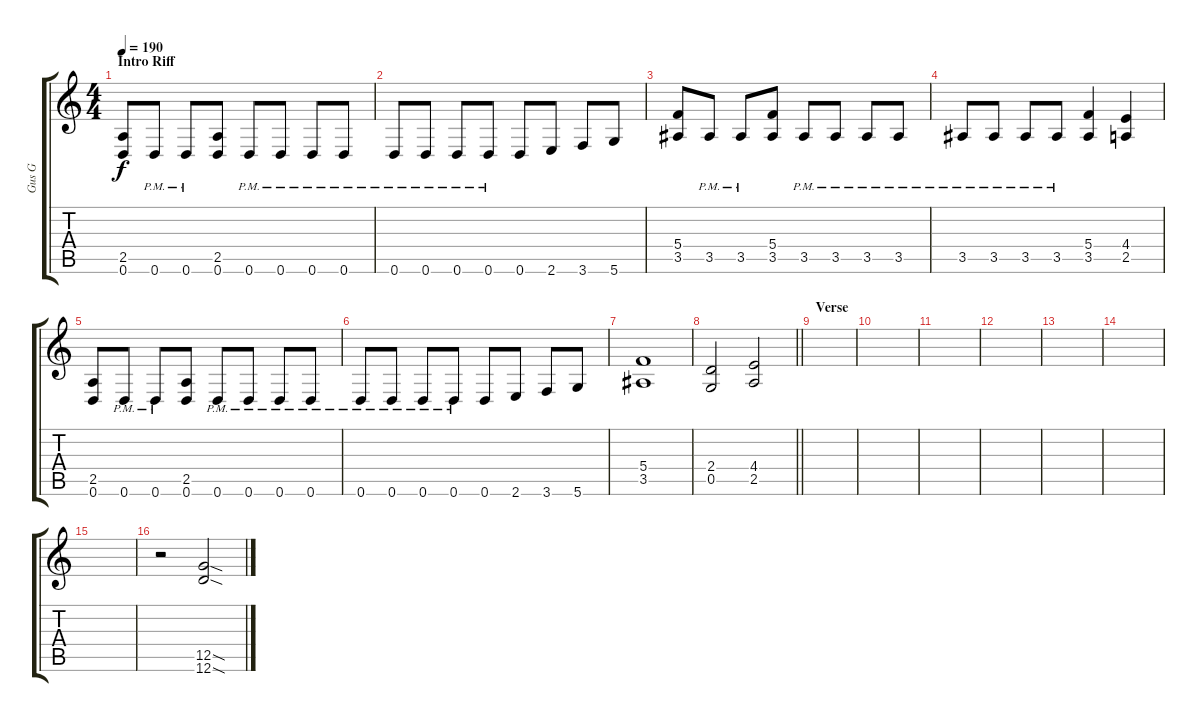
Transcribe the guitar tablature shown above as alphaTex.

\track ("Gus G" "Gus G") {instrument distortionguitar}
\staff {score tabs}
\tuning (D4 A3 F3 C3 G2 D2) {hide}
\ts (4 4)
\section ("" "Intro Riff")
\tempo 190
\clef g2
\ks c
(2.5 0.6).8{dy f} 0.6{pm}.8 0.6{pm}.8 (2.5 0.6).8 0.6{pm}.8 0.6{pm}.8 0.6{pm}.8 0.6{pm}.8 |
0.6{pm}.8 0.6{pm}.8 0.6{pm}.8 0.6{pm}.8 0.6.8 2.6.8 3.6.8 5.6.8 |
(5.4 3.5).8 3.5{pm}.8 3.5{pm}.8 (5.4 3.5).8 3.5{pm}.8 3.5{pm}.8 3.5{pm}.8 3.5{pm}.8 |
3.5{pm}.8 3.5{pm}.8 3.5{pm}.8 3.5{pm}.8 (5.4 3.5).4 (4.4 2.5).4 |
(2.5 0.6).8 0.6{pm}.8 0.6{pm}.8 (2.5 0.6).8 0.6{pm}.8 0.6{pm}.8 0.6{pm}.8 0.6{pm}.8 |
0.6{pm}.8 0.6{pm}.8 0.6{pm}.8 0.6{pm}.8 0.6.8 2.6.8 3.6.8 5.6.8 |
(5.4 3.5).1 |
\barLineRight lightlight
(2.4 0.5).2 (4.4 2.5).2 |
\section ("" "Verse")
|
|
|
|
|
|
|
r.2 (12.5{sod} 12.6{sod}).2
